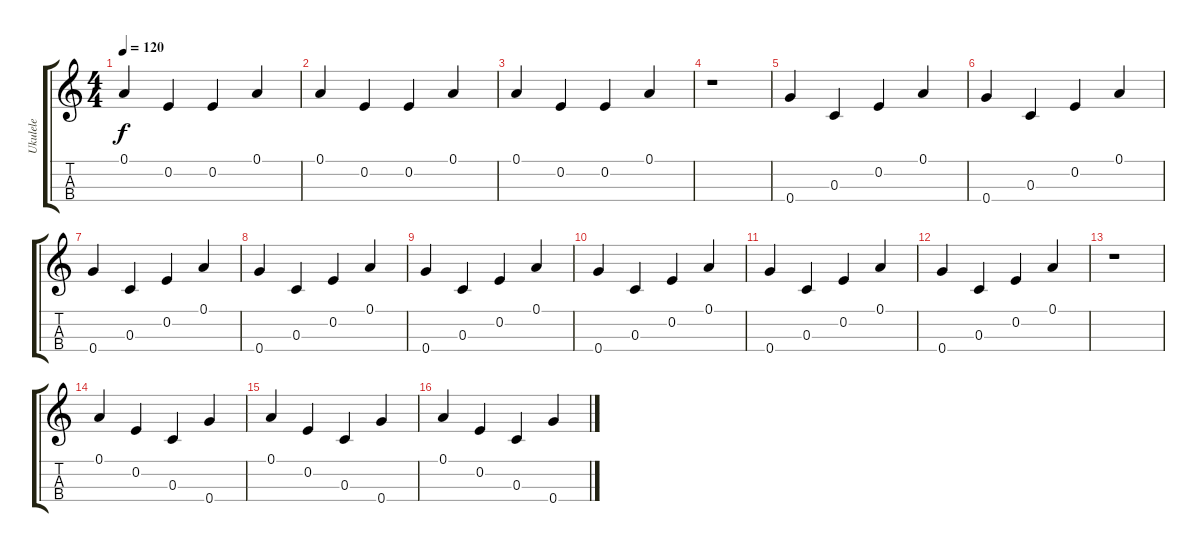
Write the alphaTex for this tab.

\track ("Ukulele" "Ukulele") {instrument acousticguitarsteel}
\staff {score tabs}
\tuning (A3 E3 C3 G3) {hide}
\ts (4 4)
\tempo 120
\clef g2
\ks c
0.1.4{dy f} 0.2.4 0.2.4 0.1.4 |
0.1.4 0.2.4 0.2.4 0.1.4 |
0.1.4 0.2.4 0.2.4 0.1.4 |
r.1 |
0.4.4 0.3.4 0.2.4 0.1.4 |
0.4.4 0.3.4 0.2.4 0.1.4 |
0.4.4 0.3.4 0.2.4 0.1.4 |
0.4.4 0.3.4 0.2.4 0.1.4 |
0.4.4 0.3.4 0.2.4 0.1.4 |
0.4.4 0.3.4 0.2.4 0.1.4 |
0.4.4 0.3.4 0.2.4 0.1.4 |
0.4.4 0.3.4 0.2.4 0.1.4 |
r.1 |
0.1.4 0.2.4 0.3.4 0.4.4 |
0.1.4 0.2.4 0.3.4 0.4.4 |
0.1.4 0.2.4 0.3.4 0.4.4
